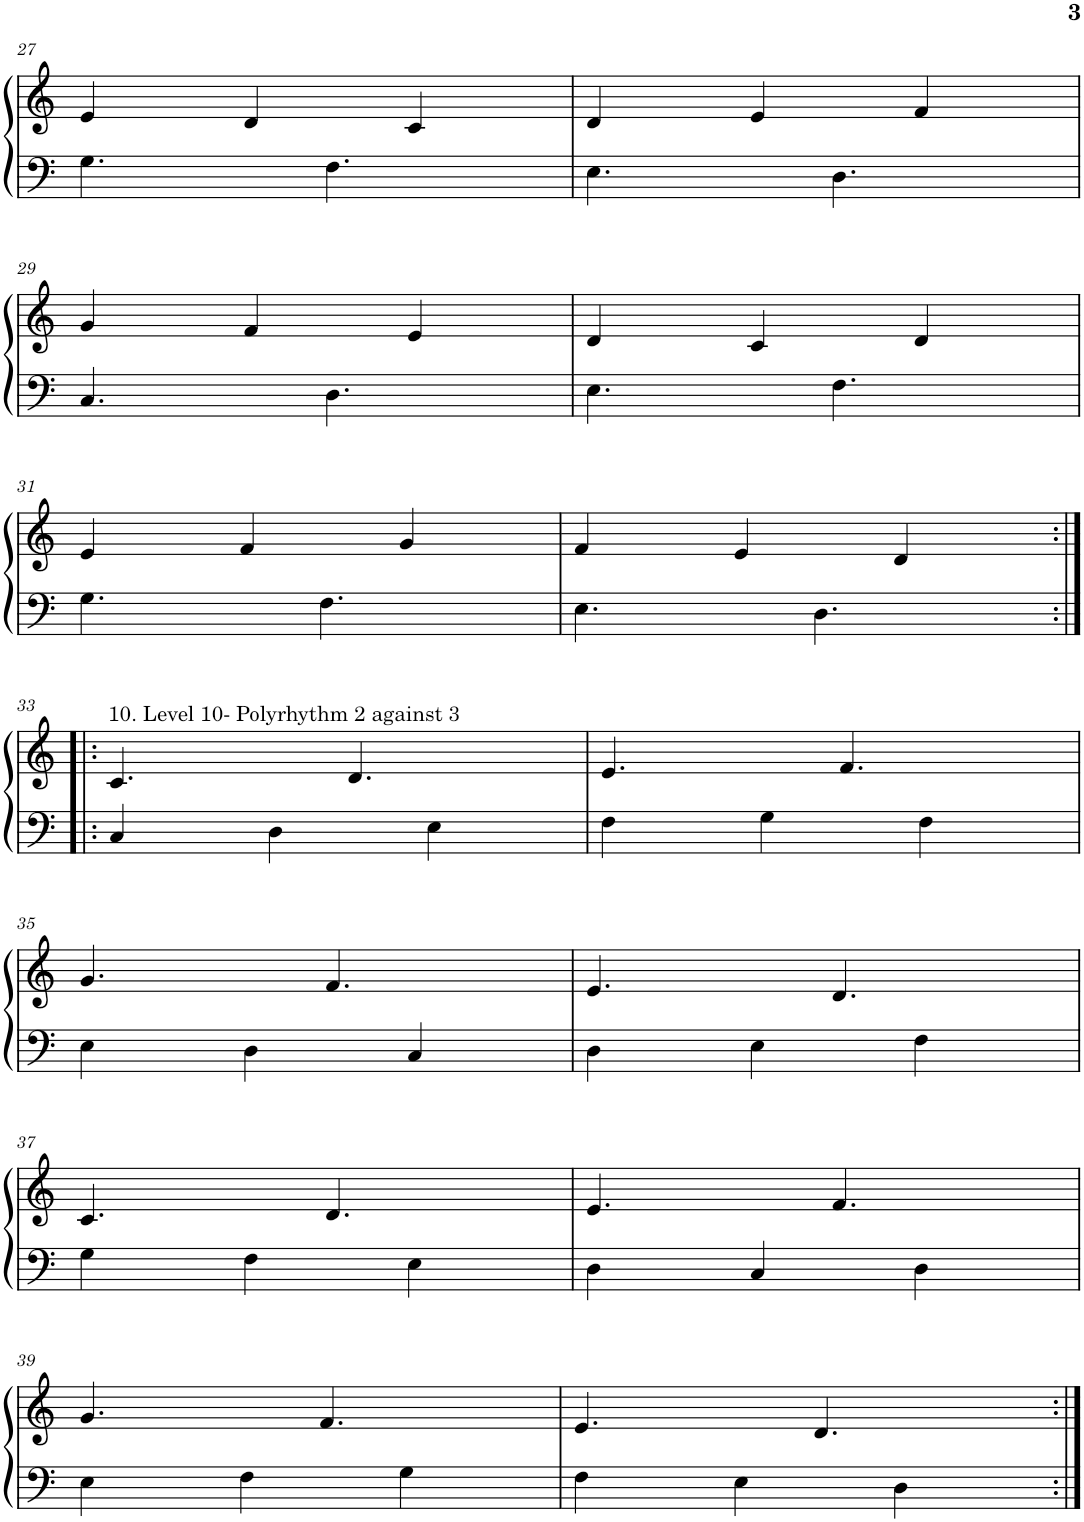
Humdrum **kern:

**kern	**kern
*part1	*part1
*staff2	*staff1
*I"Piano	*
*I'Pno.	*
!!LO:PB:g=z
*clefF4	*clefG2
*k[]	*k[]
*M6/8	*M6/8
=27	=27
4.G\	4e/
.	4d/
4.F\	.
.	4c/
=28	=28
4.E\	4d/
.	4e/
4.D\	.
.	4f/
!!LO:LB:g=z
=29	=29
4.C/	4g/
.	4f/
4.D\	.
.	4e/
=30	=30
4.E\	4d/
.	4c/
4.F\	.
.	4d/
!!LO:LB:g=z
=31	=31
4.G\	4e/
.	4f/
4.F\	.
.	4g/
=32	=32
4.E\	4f/
.	4e/
4.D\	.
.	4d/
!!LO:LB:g=z
=33:|!|:	=33:|!|:
!	!LO:TX:a:t=10. Level 10- Polyrhythm 2 against 3
4C/	4.c/
4D\	.
.	4.d/
4E\	.
=34	=34
4F\	4.e/
4G\	.
.	4.f/
4F\	.
!!LO:LB:g=z
=35	=35
4E\	4.g/
4D\	.
.	4.f/
4C/	.
=36	=36
4D\	4.e/
4E\	.
.	4.d/
4F\	.
!!LO:LB:g=z
=37	=37
4G\	4.c/
4F\	.
.	4.d/
4E\	.
=38	=38
4D\	4.e/
4C/	.
.	4.f/
4D\	.
!!LO:LB:g=z
=39	=39
4E\	4.g/
4F\	.
.	4.f/
4G\	.
=40	=40
4F\	4.e/
4E\	.
.	4.d/
4D\	.
=:|!	=:|!
*-	*-
